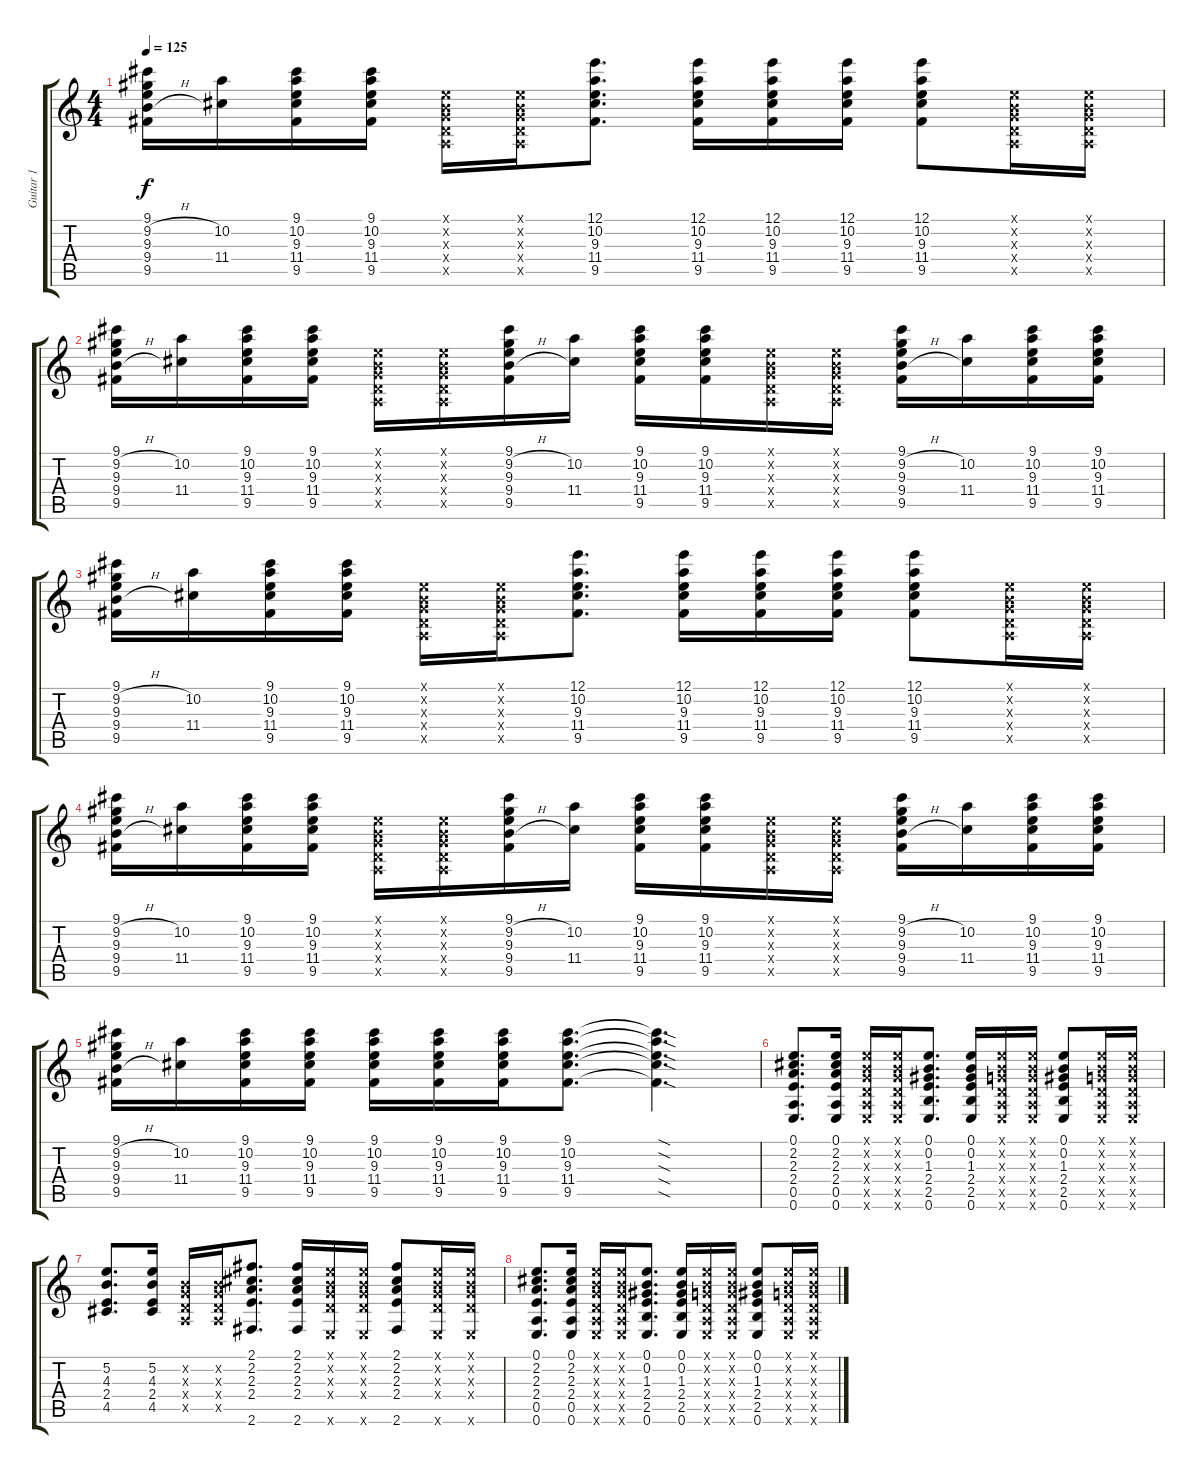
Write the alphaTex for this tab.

\track ("Guitar 1" "Guitar 1") {instrument acousticguitarsteel}
\staff {score tabs}
\tuning (E4 B3 G3 D3 A2 E2) {hide}
\ts (4 4)
\tempo 125
\clef g2
\ks c
(9.1 9.2{h} 9.3 9.4{h} 9.5).16{dy f} (10.2 11.4).16 (9.1 10.2 9.3 11.4 9.5).16 (9.1 10.2 9.3 11.4 9.5).16 (0.1{x} 0.2{x} 0.3{x} 0.4{x} 0.5{x}).16 (0.1{x} 0.2{x} 0.3{x} 0.4{x} 0.5{x}).16 (12.1 10.2 9.3 11.4 9.5).8{d} (12.1 10.2 9.3 11.4 9.5).16 (12.1 10.2 9.3 11.4 9.5).16 (12.1 10.2 9.3 11.4 9.5).16 (12.1 10.2 9.3 11.4 9.5).8 (0.1{x} 0.2{x} 0.3{x} 0.4{x} 0.5{x}).16 (0.1{x} 0.2{x} 0.3{x} 0.4{x} 0.5{x}).16 |
(9.1 9.2{h} 9.3 9.4{h} 9.5).16 (10.2 11.4).16 (9.1 10.2 9.3 11.4 9.5).16 (9.1 10.2 9.3 11.4 9.5).16 (0.1{x} 0.2{x} 0.3{x} 0.4{x} 0.5{x}).16 (0.1{x} 0.2{x} 0.3{x} 0.4{x} 0.5{x}).16 (9.1 9.2{h} 9.3 9.4{h} 9.5).16 (10.2 11.4).16 (9.1 10.2 9.3 11.4 9.5).16 (9.1 10.2 9.3 11.4 9.5).16 (0.1{x} 0.2{x} 0.3{x} 0.4{x} 0.5{x}).16 (0.1{x} 0.2{x} 0.3{x} 0.4{x} 0.5{x}).16 (9.1 9.2{h} 9.3 9.4{h} 9.5).16 (10.2 11.4).16 (9.1 10.2 9.3 11.4 9.5).16 (9.1 10.2 9.3 11.4 9.5).16 |
(9.1 9.2{h} 9.3 9.4{h} 9.5).16 (10.2 11.4).16 (9.1 10.2 9.3 11.4 9.5).16 (9.1 10.2 9.3 11.4 9.5).16 (0.1{x} 0.2{x} 0.3{x} 0.4{x} 0.5{x}).16 (0.1{x} 0.2{x} 0.3{x} 0.4{x} 0.5{x}).16 (12.1 10.2 9.3 11.4 9.5).8{d} (12.1 10.2 9.3 11.4 9.5).16 (12.1 10.2 9.3 11.4 9.5).16 (12.1 10.2 9.3 11.4 9.5).16 (12.1 10.2 9.3 11.4 9.5).8 (0.1{x} 0.2{x} 0.3{x} 0.4{x} 0.5{x}).16 (0.1{x} 0.2{x} 0.3{x} 0.4{x} 0.5{x}).16 |
(9.1 9.2{h} 9.3 9.4{h} 9.5).16 (10.2 11.4).16 (9.1 10.2 9.3 11.4 9.5).16 (9.1 10.2 9.3 11.4 9.5).16 (0.1{x} 0.2{x} 0.3{x} 0.4{x} 0.5{x}).16 (0.1{x} 0.2{x} 0.3{x} 0.4{x} 0.5{x}).16 (9.1 9.2{h} 9.3 9.4{h} 9.5).16 (10.2 11.4).16 (9.1 10.2 9.3 11.4 9.5).16 (9.1 10.2 9.3 11.4 9.5).16 (0.1{x} 0.2{x} 0.3{x} 0.4{x} 0.5{x}).16 (0.1{x} 0.2{x} 0.3{x} 0.4{x} 0.5{x}).16 (9.1 9.2{h} 9.3 9.4{h} 9.5).16 (10.2 11.4).16 (9.1 10.2 9.3 11.4 9.5).16 (9.1 10.2 9.3 11.4 9.5).16 |
(9.1 9.2{h} 9.3 9.4{h} 9.5).16 (10.2 11.4).16 (9.1 10.2 9.3 11.4 9.5).16 (9.1 10.2 9.3 11.4 9.5).16 (9.1 10.2 9.3 11.4 9.5).16 (9.1 10.2 9.3 11.4 9.5).16 (9.1 10.2 9.3 11.4 9.5).16 (9.1 10.2 9.3 11.4 9.5).8{d} (9.1{sod t} 10.2{sod t} 9.3{sod t} 11.4{sod t} 9.5{sod t}).4{d} |
(0.1 2.2 2.3 2.4 0.5 0.6).8{d} (0.1 2.2 2.3 2.4 0.5 0.6).16 (0.1{x} 0.2{x} 0.3{x} 0.4{x} 0.5{x} 0.6{x}).16 (0.1{x} 0.2{x} 0.3{x} 0.4{x} 0.5{x} 0.6{x}).16 (0.1 0.2 1.3 2.4 2.5 0.6).8{d} (0.1 0.2 1.3 2.4 2.5 0.6).16 (0.1{x} 0.2{x} 0.3{x} 0.4{x} 0.5{x} 0.6{x}).16 (0.1{x} 0.2{x} 0.3{x} 0.4{x} 0.5{x} 0.6{x}).16 (0.1 0.2 1.3 2.4 2.5 0.6).8 (0.1{x} 0.2{x} 0.3{x} 0.4{x} 0.5{x} 0.6{x}).16 (0.1{x} 0.2{x} 0.3{x} 0.4{x} 0.5{x} 0.6{x}).16 |
(5.2 4.3 2.4 4.5).8{d} (5.2 4.3 2.4 4.5).16 (0.2{x} 0.3{x} 0.4{x} 0.5{x}).16 (0.2{x} 0.3{x} 0.4{x} 0.5{x}).16 (2.1 2.2 2.3 2.4 2.6).8{d} (2.1 2.2 2.3 2.4 2.6).16 (0.1{x} 0.2{x} 0.3{x} 0.4{x} 0.6{x}).16 (0.1{x} 0.2{x} 0.3{x} 0.4{x} 0.6{x}).16 (2.1 2.2 2.3 2.4 2.6).8 (0.1{x} 0.2{x} 0.3{x} 0.4{x} 0.6{x}).16 (0.1{x} 0.2{x} 0.3{x} 0.4{x} 0.6{x}).16 |
(0.1 2.2 2.3 2.4 0.5 0.6).8{d} (0.1 2.2 2.3 2.4 0.5 0.6).16 (0.1{x} 0.2{x} 0.3{x} 0.4{x} 0.5{x} 0.6{x}).16 (0.1{x} 0.2{x} 0.3{x} 0.4{x} 0.5{x} 0.6{x}).16 (0.1 0.2 1.3 2.4 2.5 0.6).8{d} (0.1 0.2 1.3 2.4 2.5 0.6).16 (0.1{x} 0.2{x} 0.3{x} 0.4{x} 0.5{x} 0.6{x}).16 (0.1{x} 0.2{x} 0.3{x} 0.4{x} 0.5{x} 0.6{x}).16 (0.1 0.2 1.3 2.4 2.5 0.6).8 (0.1{x} 0.2{x} 0.3{x} 0.4{x} 0.5{x} 0.6{x}).16 (0.1{x} 0.2{x} 0.3{x} 0.4{x} 0.5{x} 0.6{x}).16
